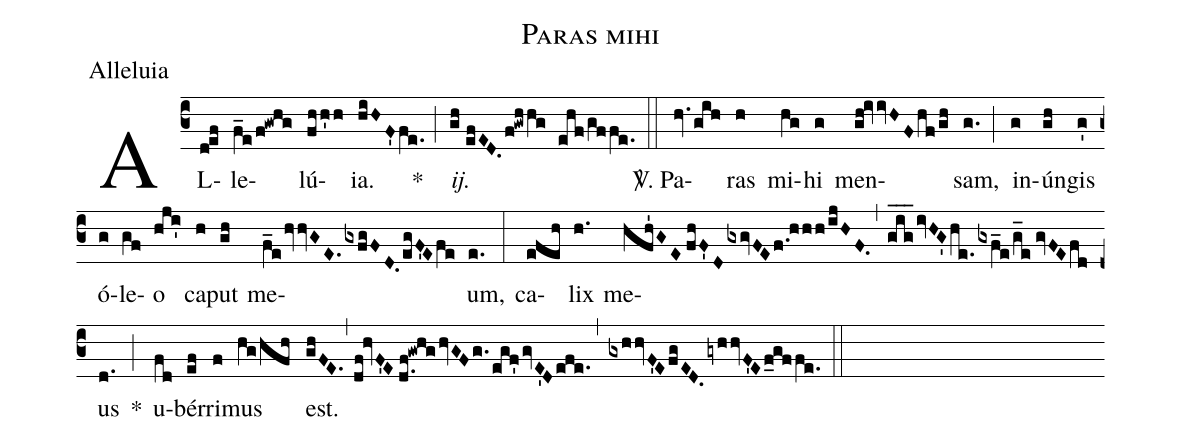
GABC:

name:Paras mihi;
office-part:Alleluia;
%%
(c3) AL(d!ef)le(f_e!/f!gwhg)lú(fhh'h)ia.(hiHF'fe.) *(;) <i>ij.</i>(gh!//efED./f!gwhhg ehf!/gffe.) (::)

<sp>V/</sp>. Pa(hv.gih)ras(h) mi(hg)hi(g) men(gh!ivvHFhf!/gh)sam,(g.) (;) in(g)ún(gh)gis(g') ó(g)le(gf)o(hji') ca(h)put(gh) me(f_ehvvGE./gxfgFD.egF'Efe)um,(e.) (:)
ca(efeh)lix(h.) me(hfh'GE!//fhF'D/gxgvFE/f.!hhh!/ijHF.,gig___ivHG'he./gxf_e!/g_e!//gvFEfd)us(d.) *(;) u(fd)bér(ef)ri(f)mus(hg!/hfh) est.(ghFE.,df!hvF'E//d.f!gwhghvGFg./egf'gvE'Defe.,gxhhvF'EfgED.gyhhvF'Ef_gffe.) (::)
